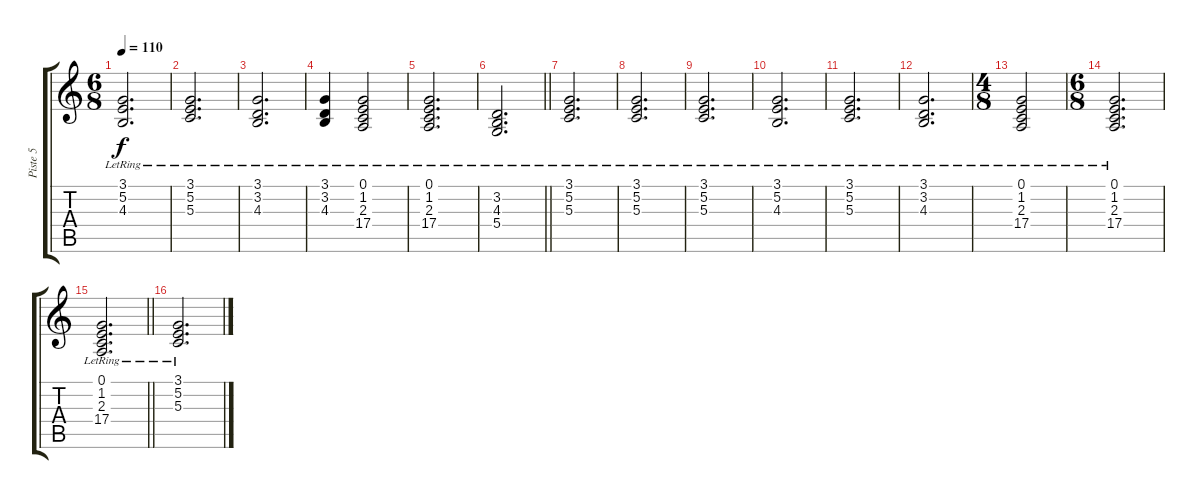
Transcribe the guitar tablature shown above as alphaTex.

\track ("Piste 5" "Piste 5") {instrument acousticgrandpiano}
\staff {score tabs}
\tuning (E4 B3 G3 D3 A2 E2) {hide}
\ts (6 8)
\tempo 110
\clef g2
\ks c
(3.1{lr} 5.2{lr} 4.3).2{d dy f} |
(3.1{lr} 5.2{lr} 5.3).2{d} |
(3.1{lr} 3.2{lr} 4.3).2{d} |
(3.1{lr} 3.2{lr} 4.3).4 (0.1{lr} 1.2{lr} 2.3 17.4{lr}).2 |
(0.1{lr} 1.2{lr} 2.3 17.4{lr}).2{d} |
\barLineRight lightlight
(3.2{lr} 4.3 5.4{lr}).2{d} |
\section ("" "")
(3.1{lr} 5.2{lr} 5.3).2{d} |
(3.1{lr} 5.2{lr} 5.3).2{d} |
(3.1{lr} 5.2 5.3).2{d} |
(3.1{lr} 5.2{lr} 4.3).2{d} |
(3.1{lr} 5.2{lr} 5.3).2{d} |
(3.1{lr} 3.2{lr} 4.3).2{d} |
\ts (4 8)
(0.1{lr} 1.2{lr} 2.3 17.4{lr}).2 |
\ts (6 8)
(0.1{lr} 1.2{lr} 2.3 17.4{lr}).2{d} |
\barLineRight lightlight
(0.1{lr} 1.2{lr} 2.3 17.4{lr}).2{d} |
\section ("" "")
(3.1{lr} 5.2{lr} 5.3).2{d}
